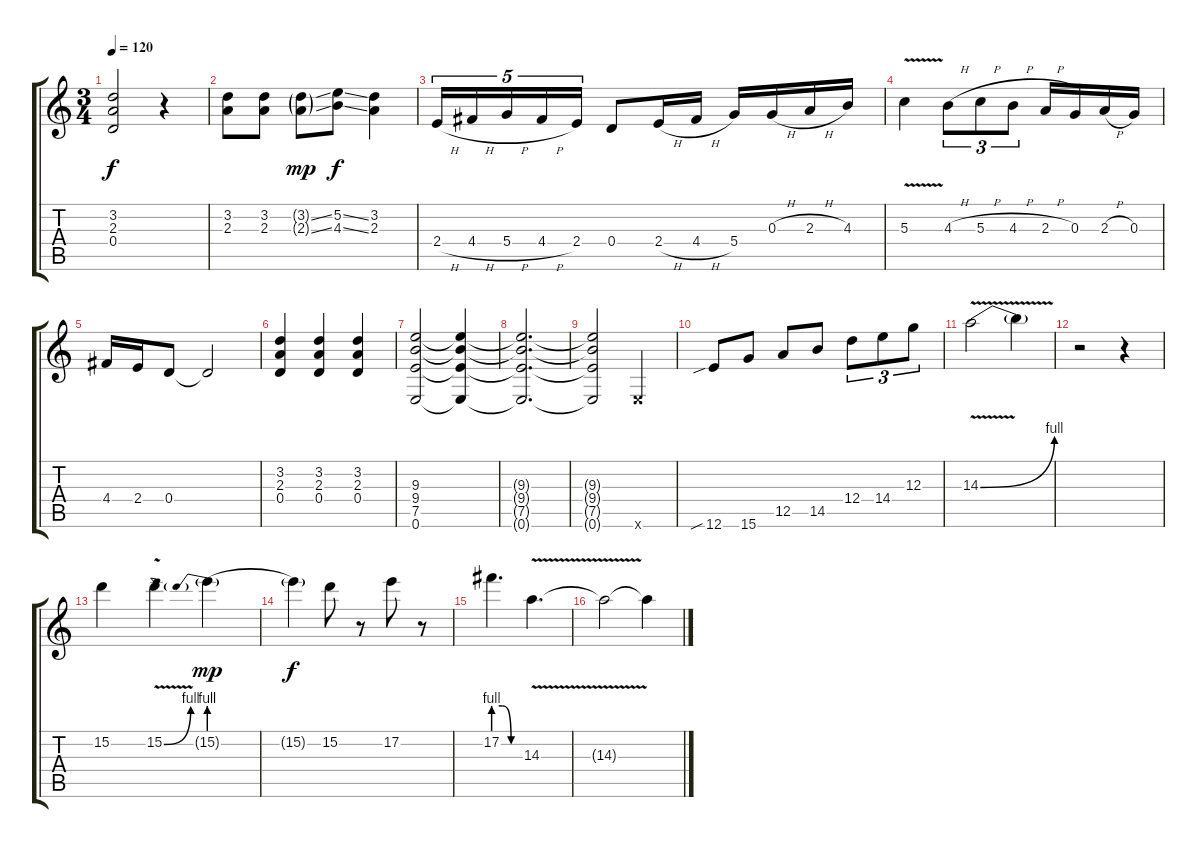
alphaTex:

\track "" {instrument distortionguitar}
\staff {score tabs}
\tuning (E4 B3 G3 D3 A2 E2) {hide}
\ts (3 4)
\tempo 120
\clef g2
\ks c
(3.2{t} 2.3{t} 0.4{t}).2{dy f} r.4 |
(3.2 2.3).8 (3.2 2.3).8 (3.2{ss g} 2.3{ss g}).8{dy mp} (5.2{ss} 4.3{ss}).8{dy f} (3.2 2.3).4 |
2.4{h}.16{tu (5 4)} 4.4{h}.16{tu (5 4)} 5.4{h}.16{tu (5 4)} 4.4{h}.16{tu (5 4)} 2.4.16{tu (5 4)} 0.4.8 2.4{h}.16 4.4{h}.16 5.4.16 0.3{h}.16 2.3{h}.16 4.3.16 |
5.3{v}.4 4.3{h}.8{tu (3 2)} 5.3{h}.8{tu (3 2)} 4.3{h}.8{tu (3 2)} 2.3{h}.16 0.3.16 2.3{h}.16 0.3.16 |
4.4.16 2.4.16 0.4.8 0.4{t}.2 |
(3.2 2.3 0.4).4 (3.2 2.3 0.4).4 (3.2 2.3 0.4).4 |
(9.3 9.4 7.5 0.6).2 (9.3{t} 9.4{t} 7.5{t} 0.6{t}).4 |
(9.3{t} 9.4{t} 7.5{t} 0.6{t}).2{d} |
(9.3{t} 9.4{t} 7.5{t} 0.6{t}).2 0.6{x}.4 |
12.6{sib}.8 15.6.8 12.5.8 14.5.8 12.4.8{tu (3 2)} 14.4.8{tu (3 2)} 12.3.8{tu (3 2)} |
14.3{be (bend 0 0 60 4) v}.2 14.3{t}.4 |
r.2 r.4 |
15.2.4 15.2{be (bend 0 0 60 4) v}.4 15.2{be (prebend 0 4 60 4) g}.4{dy mp} |
15.2{t}.4{dy f} 15.2.8 r.8 17.2.8 r.8 |
17.2{be (custom 0 4 20 4 40 0 60 0)}.4{d} 14.3{v}.4{d} |
14.3{t}.2 14.3{t}.4
